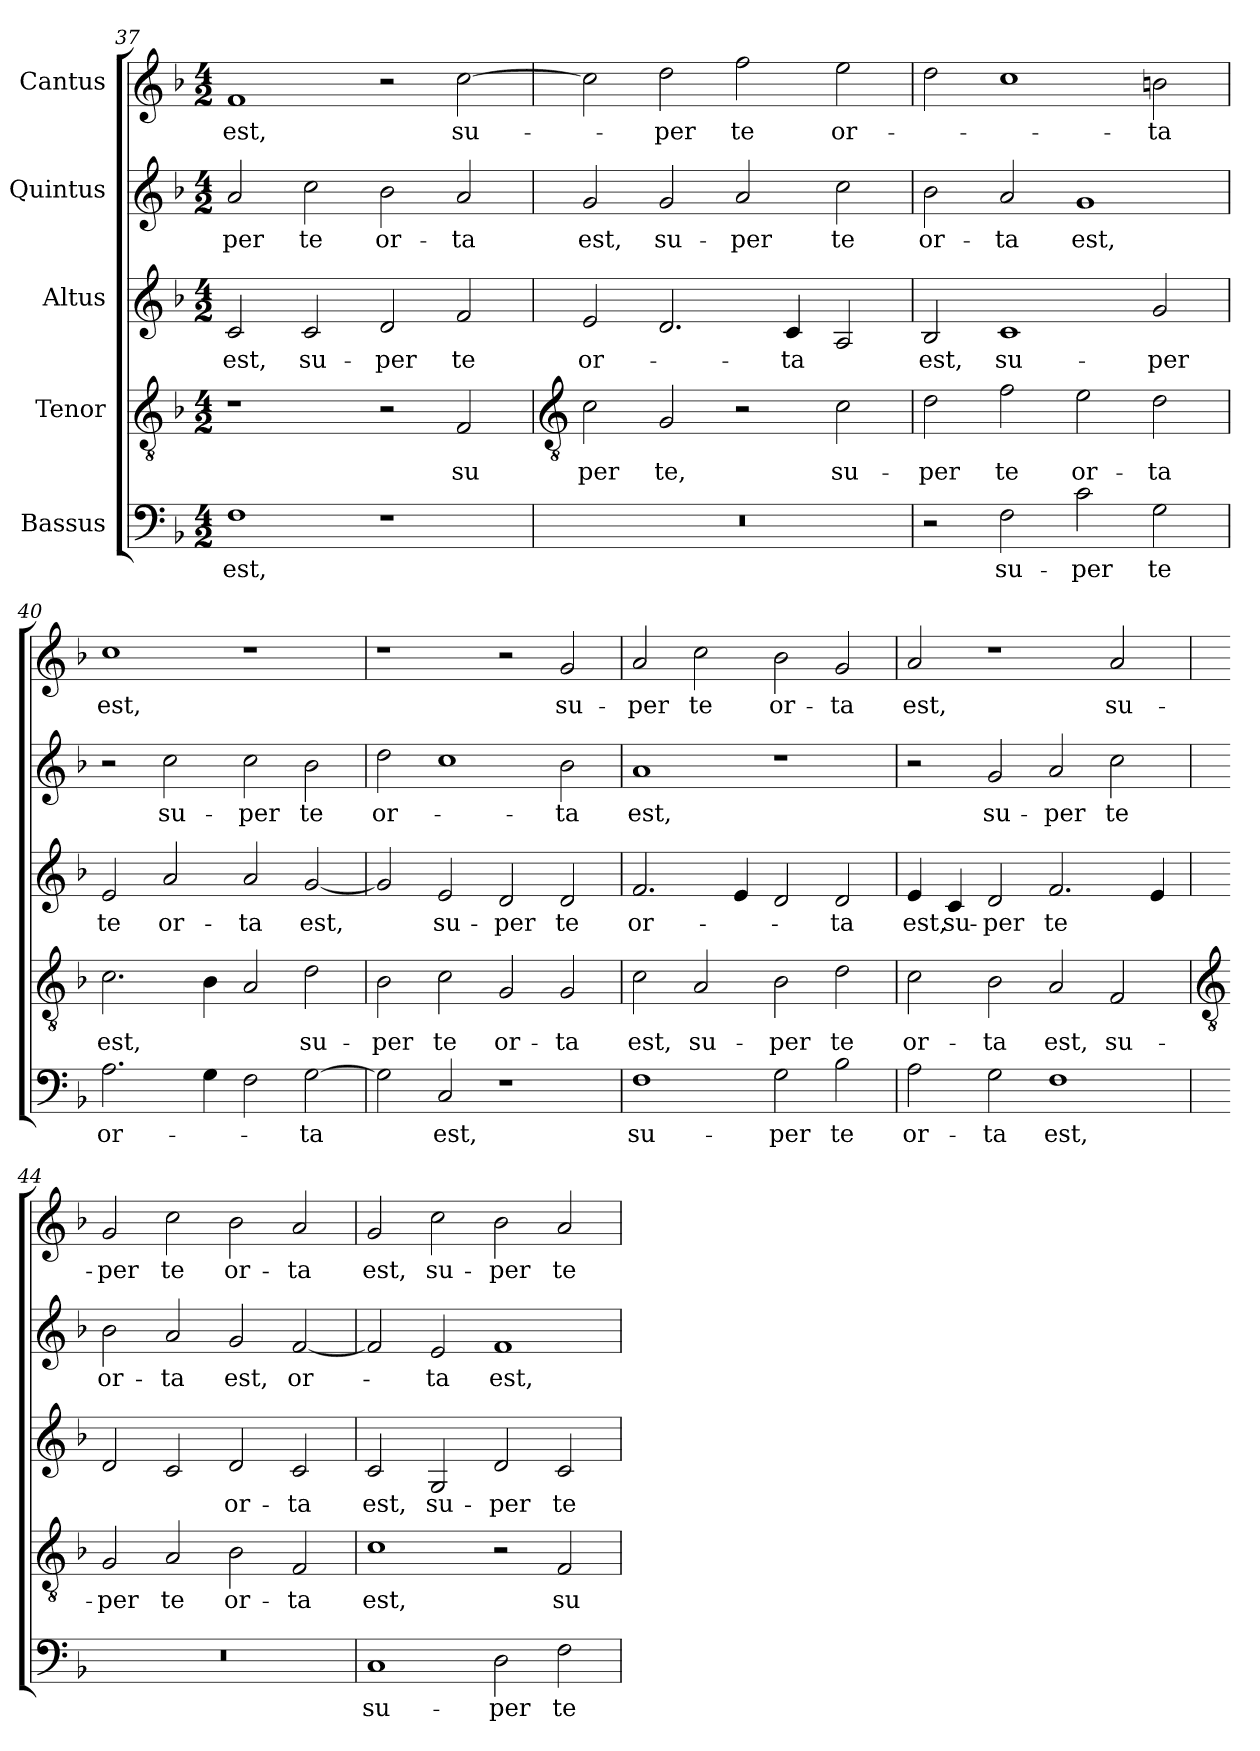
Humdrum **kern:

**kern	**text	**kern	**text	**kern	**text	**kern	**text	**kern	**text
*part5	*part5	*part4	*part4	*part3	*part3	*part2	*part2	*part1	*part1
*staff5	*staff5	*staff4	*staff4	*staff3	*staff3	*staff2	*staff2	*staff1	*staff1
*I"Bassus	*	*I"Tenor	*	*I"Altus	*	*I"Quintus	*	*I"Cantus	*
*clefF4	*	*clefGv2	*	*clefG2	*	*clefG2	*	*clefG2	*
*k[b-]	*	*k[b-]	*	*k[b-]	*	*k[b-]	*	*k[b-]	*
*F:	*	*F:	*	*F:	*	*F:	*	*F:	*
*M4/2	*	*M4/2	*	*M4/2	*	*M4/2	*	*M4/2	*
=37	=37	=37	=37	=37	=37	=37	=37	=37	=37
!	!LO:LY:b	!	!	!	!LO:LY:b	!	!LO:LY:b	!	!LO:LY:b
1F	est,	1r	.	2c	est,	2a	-per	1f	est,
!	!	!	!	!	!LO:LY:b	!	!LO:LY:b	!	!
.	.	.	.	2c	su-	2cc	te	.	.
!	!	!	!	!	!LO:LY:b	!	!LO:LY:b	!	!
1r	.	2r	.	2d	-per	2b-	or-	2r	.
!	!	!	!LO:LY:b	!	!LO:LY:b	!	!LO:LY:b	!	!LO:LY:b
.	.	2F	su	2f	te	2a	-ta	[2cc	su-
!!LO:LB:g=z
=38	=38	=38	=38	=38	=38	=38	=38	=38	=38
*	*	*clefGv2	*	*	*	*	*	*	*
!	!	!	!LO:LY:b	!	!LO:LY:b	!	!LO:LY:b	!	!
0r	.	2c	per	2e	or-	2g	est,	2cc]	.
!	!	!	!LO:LY:b	!	!	!	!LO:LY:b	!	!LO:LY:b
.	.	2G	te,	2.d	.	2g	su-	2dd	-per
!	!	!	!	!	!	!	!LO:LY:b	!	!LO:LY:b
.	.	2r	.	.	.	2a	-per	2ff	te
!	!	!	!	!	!LO:LY:b	!	!	!	!
.	.	.	.	4c	-ta	.	.	.	.
!	!	!	!LO:LY:b	!	!	!	!LO:LY:b	!	!LO:LY:b
.	.	2c	su-	2A	.	2cc	te	2ee	or-
=39	=39	=39	=39	=39	=39	=39	=39	=39	=39
!	!	!	!LO:LY:b	!	!LO:LY:b	!	!LO:LY:b	!	!
2r	.	2d	-per	2B-	est,	2b-	or-	2dd	.
!	!LO:LY:b	!	!LO:LY:b	!	!LO:LY:b	!	!LO:LY:b	!	!
2F	su-	2f	te	1c	su-	2a	-ta	1cc	.
!	!LO:LY:b	!	!LO:LY:b	!	!	!	!LO:LY:b	!	!
2c	-per	2e	or-	.	.	1g	est,	.	.
!	!LO:LY:b	!	!LO:LY:b	!	!LO:LY:b	!	!	!	!LO:LY:b
2G	te	2d	-ta	2g	-per	.	.	2bn	-ta
=40	=40	=40	=40	=40	=40	=40	=40	=40	=40
!	!LO:LY:b	!	!LO:LY:b	!	!LO:LY:b	!	!	!	!LO:LY:b
2.A	or-	2.c	est,	2e	te	2r	.	1cc	est,
!	!	!	!	!	!LO:LY:b	!	!LO:LY:b	!	!
.	.	.	.	2a	or-	2cc	su-	.	.
4G	.	4B-	.	.	.	.	.	.	.
!	!	!	!	!	!LO:LY:b	!	!LO:LY:b	!	!
2F	.	2A	.	2a	-ta	2cc	-per	1r	.
!	!LO:LY:b	!	!LO:LY:b	!	!LO:LY:b	!	!LO:LY:b	!	!
[2G	-ta	2d	su-	[2g	est,	2b-	te	.	.
=41	=41	=41	=41	=41	=41	=41	=41	=41	=41
!	!	!	!LO:LY:b	!	!	!	!LO:LY:b	!	!
2G]	.	2B-	-per	2g]	.	2dd	or-	1r	.
!	!LO:LY:b	!	!LO:LY:b	!	!LO:LY:b	!	!	!	!
2C	est,	2c	te	2e	su-	1cc	.	.	.
!	!	!	!LO:LY:b	!	!LO:LY:b	!	!	!	!
1r	.	2G	or-	2d	-per	.	.	2r	.
!	!	!	!LO:LY:b	!	!LO:LY:b	!	!LO:LY:b	!	!LO:LY:b
.	.	2G	-ta	2d	te	2b-	-ta	2g	su-
=42	=42	=42	=42	=42	=42	=42	=42	=42	=42
!	!LO:LY:b	!	!LO:LY:b	!	!LO:LY:b	!	!LO:LY:b	!	!LO:LY:b
1F	su-	2c	est,	2.f	or-	1a	est,	2a	-per
!	!	!	!LO:LY:b	!	!	!	!	!	!LO:LY:b
.	.	2A	su-	.	.	.	.	2cc	te
.	.	.	.	4e	.	.	.	.	.
!	!LO:LY:b	!	!LO:LY:b	!	!	!	!	!	!LO:LY:b
2G	-per	2B-	-per	2d	.	1r	.	2b-	or-
!	!LO:LY:b	!	!LO:LY:b	!	!LO:LY:b	!	!	!	!LO:LY:b
2B-	te	2d	te	2d	-ta	.	.	2g	-ta
=43	=43	=43	=43	=43	=43	=43	=43	=43	=43
!	!LO:LY:b	!	!LO:LY:b	!	!LO:LY:b	!	!	!	!LO:LY:b
2A	or-	2c	or-	4e	est,	2r	.	2a	est,
!	!	!	!	!	!LO:LY:b	!	!	!	!
.	.	.	.	4c	su-	.	.	.	.
!	!LO:LY:b	!	!LO:LY:b	!	!LO:LY:b	!	!LO:LY:b	!	!
2G	-ta	2B-	-ta	2d	-per	2g	su-	1r	.
!	!LO:LY:b	!	!LO:LY:b	!	!LO:LY:b	!	!LO:LY:b	!	!
1F	est,	2A	est,	2.f	te	2a	-per	.	.
!	!	!	!LO:LY:b	!	!	!	!LO:LY:b	!	!LO:LY:b
.	.	2F	su-	.	.	2cc	te	2a	su-
.	.	.	.	4e	.	.	.	.	.
!!LO:LB:g=z
=44	=44	=44	=44	=44	=44	=44	=44	=44	=44
*	*	*clefGv2	*	*	*	*	*	*	*
!	!	!	!LO:LY:b	!	!	!	!LO:LY:b	!	!LO:LY:b
0r	.	2G	-per	2d	.	2b-	or-	2g	-per
!	!	!	!LO:LY:b	!	!	!	!LO:LY:b	!	!LO:LY:b
.	.	2A	te	2c	.	2a	-ta	2cc	te
!	!	!	!LO:LY:b	!	!LO:LY:b	!	!LO:LY:b	!	!LO:LY:b
.	.	2B-	or-	2d	or-	2g	est,	2b-	or-
!	!	!	!LO:LY:b	!	!LO:LY:b	!	!LO:LY:b	!	!LO:LY:b
.	.	2F	-ta	2c	-ta	[2f	or-	2a	-ta
=45	=45	=45	=45	=45	=45	=45	=45	=45	=45
!	!LO:LY:b	!	!LO:LY:b	!	!LO:LY:b	!	!	!	!LO:LY:b
1C	su-	1c	est,	2c	est,	2f]	.	2g	est,
!	!	!	!	!	!LO:LY:b	!	!LO:LY:b	!	!LO:LY:b
.	.	.	.	2G	su-	2e	-ta	2cc	su-
!	!LO:LY:b	!	!	!	!LO:LY:b	!	!LO:LY:b	!	!LO:LY:b
2D	-per	2r	.	2d	-per	1f	est,	2b-	-per
!	!LO:LY:b	!	!LO:LY:b	!	!LO:LY:b	!	!	!	!LO:LY:b
2F	te	2F	su-	2c	te	.	.	2a	te
=	=	=	=	=	=	=	=	=	=
*-	*-	*-	*-	*-	*-	*-	*-	*-	*-
